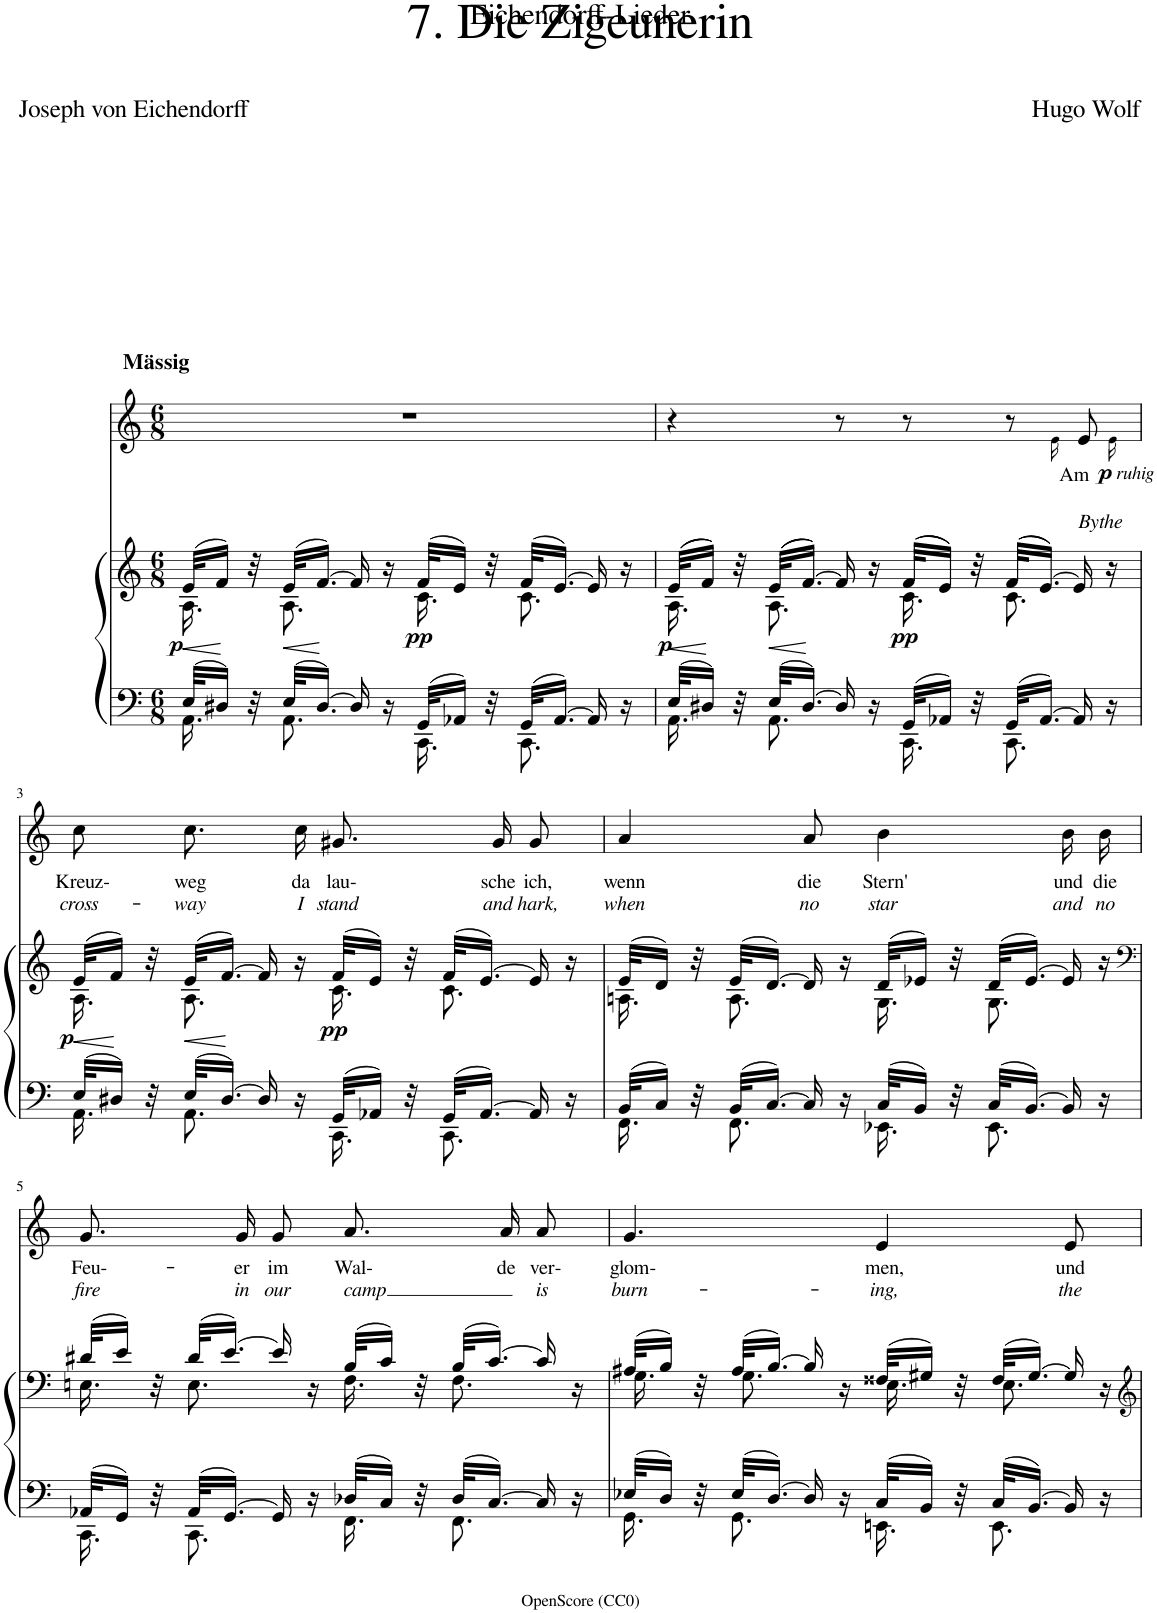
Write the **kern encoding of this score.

**kern	**kern	**dynam	**kern	**text	**text	**dynam
*part2	*part2	*part2	*part1	*part1	*part1	*part1
*staff3	*staff2	*staff2/3	*staff1	*staff1	*staff1	*staff1
*I"Piano	*	*	*I"Voice	*	*	*
*I'Pno	*	*	*	*	*	*
*clefF4	*clefG2	*	*clefG2	*	*	*
*k[]	*k[]	*	*k[]	*	*	*
*M6/8	*M6/8	*	*M6/8	*	*	*
=1	=1	=1	=1	=1	=1	=1
*^	*	*	*	*	*	*
!	!	!	!	!LO:TX:a:B:t=Mässig	!	!	!
!	!	!	!LO:HP:b	!	!	!	!
*	*	*^	*	*	*	*	*
!	!	!	!	!LO:DY:n=1:b	!	!	!	!
32E/KLL	16.AA\	(32e/KLL	16.A\	< p	2.r	.	.	.
16D#X/JJ	.	16f/JJ)	.	.	.	.	.	.
32r	32ryy	32r	32ryy	[	.	.	.	.
!	!	!	!	!LO:HP:b	!	!	!	!
32E/KLL	8.AA\	(32e/KLL	8.A\	<	.	.	.	.
[16.D#/JJ	.	[16.f/JJ)	.	.	.	.	.	.
16D#/]	.	16f/]	.	[	.	.	.	.
16r	16ryy	16r	16ryy	.	.	.	.	.
!	!	!	!	!LO:DY:n=2:b	!	!	!	!
32GG/KLL	16.CC\	(32f/KLL	16.c\	pp	.	.	.	.
16AA-X/JJ	.	16e/JJ)	.	.	.	.	.	.
32r	32ryy	32r	32ryy	.	.	.	.	.
32GG/KLL	8.CC\	(32f/KLL	8.c\	.	.	.	.	.
[16.AA-/JJ	.	[16.e/JJ)	.	.	.	.	.	.
16AA-/]	.	16e/]	.	.	.	.	.	.
16r	16ryy	16r	16ryy	.	.	.	.	.
=2	=2	=2	=2	=2	=2	=2	=2	=2
!	!	!	!	!LO:HP:b	!	!	!	!
*	*	*	*	*	*^	*	*	*
!	!	!	!	!LO:DY:n=1:b	!	!	!	!	!
32E/KLL	16.AA\	((32e/KLL	16.A\	< p	4r	4ryy	.	.	.
16D#X/JJ	.	16f/JJ))	.	.	.	.	.	.	.
32r	32ryy	32r	32ryy	[	.	.	.	.	.
!	!	!	!	!LO:HP:b	!	!	!	!	!
32E/KLL	8.AA\	((32e/KLL	8.A\	<	.	.	.	.	.
[16.D#/JJ	.	[16.f/JJ))	.	.	.	.	.	.	.
16D#/]	.	16f/]	.	[	8r	4ryy	.	.	.
16r	16ryy	16r	16ryy	.	.	.	.	.	.
!	!	!	!	!LO:DY:n=2:b	!	!	!	!	!
32GG/KLL	16.CC\	((32f/KLL	16.c\	pp	8r	.	.	.	.
16AA-X/JJ	.	16e/JJ))	.	.	.	.	.	.	.
32r	32ryy	32r	32ryy	.	.	.	.	.	.
32GG/KLL	8.CC\	((32f/KLL	8.c\	.	8r	8ryy	.	.	.
[16.AA-/JJ	.	[16.e/JJ))	.	.	.	.	.	.	.
!	!	!	!	!	!	!	!LO:LY:b	!	!
!	!	!	!	!	!	!	!	!LO:LY:b	!LO:DY:b
!	!	!	!	!	!	!	!	!	!LO:DY:n=1:b
16AA-/]	.	16e/]	.	.	8e/	16e\LL	.	By	p other-dynamics
!	!	!	!	!	!	!	!	!LO:LY:b	!
16r	16ryy	16r	16ryy	.	.	16e\JJ	.	the	.
!!LO:LB:g=z
=3	=3	=3	=3	=3	=3	=3	=3	=3	=3
!	!	!	!	!LO:HP:b	!	!	!LO:LY:b	!LO:LY:b	!
!	!	!	!	!LO:DY:n=1:b	!	!	!	!	!
*	*	*	*	*	*v	*v	*	*	*
32E/KLL	16.AA\	(32e/KLL	16.A\	< p	8cc\L	Kreuz-	cross-	.
16D#X/JJ	.	16f/JJ)	.	.	.	.	.	.
32r	32ryy	32r	32ryy	[	.	.	.	.
!	!	!	!	!LO:HP:b	!	!LO:LY:b	!LO:LY:b	!
32E/KLL	8.AA\	(32e/KLL	8.A\	<	8.cc\	weg	-way	.
[16.D#/JJ	.	[16.f/JJ)	.	.	.	.	.	.
16D#/]	.	16f/]	.	[	.	.	.	.
!	!	!	!	!	!	!LO:LY:b	!LO:LY:b	!
16r	16ryy	16r	16ryy	.	16cc\Jk	da	I	.
!	!	!	!	!LO:DY:n=2:b	!	!LO:LY:b	!LO:LY:b	!
32GG/KLL	16.CC\	(32f/KLL	16.c\	pp	8.g#X/L	lau-	stand	.
16AA-X/JJ	.	16e/JJ)	.	.	.	.	.	.
32r	32ryy	32r	32ryy	.	.	.	.	.
32GG/KLL	8.CC\	(32f/KLL	8.c\	.	.	.	.	.
[16.AA-/JJ	.	[16.e/JJ)	.	.	.	.	.	.
!	!	!	!	!	!	!LO:LY:b	!LO:LY:b	!
.	.	.	.	.	16g#/K	sche	and	.
!	!	!	!	!	!	!LO:LY:b	!LO:LY:b	!
16AA-/]	.	16e/]	.	.	8g#/J	ich,	hark,	.
16r	16ryy	16r	16ryy	.	.	.	.	.
=4	=4	=4	=4	=4	=4	=4	=4	=4
!	!	!	!	!	!	!LO:LY:b	!LO:LY:b	!
32BB/KLL	16.FF\	(32e/KLL	16.An\	.	4a/	wenn	when	.
16C/JJ	.	16d/JJ)	.	.	.	.	.	.
32r	32ryy	32r	32ryy	.	.	.	.	.
32BB/KLL	8.FF\	(32e/KLL	8.A\	.	.	.	.	.
[16.C/JJ	.	[16.d/JJ)	.	.	.	.	.	.
!	!	!	!	!	!	!LO:LY:b	!LO:LY:b	!
16C/]	.	16d/]	.	.	8a/	die	no	.
16r	16ryy	16r	16ryy	.	.	.	.	.
!	!	!	!	!	!	!LO:LY:b	!LO:LY:b	!
32C/KLL	16.EE-X\	(32d/KLL	16.G\	.	4b\	Stern'	star	.
16BB/JJ	.	16e-X/JJ)	.	.	.	.	.	.
32r	32ryy	32r	32ryy	.	.	.	.	.
32C/KLL	8.EE-\	(32d/KLL	8.G\	.	.	.	.	.
[16.BB/JJ	.	[16.e-/JJ)	.	.	.	.	.	.
!	!	!	!	!	!	!LO:LY:b	!LO:LY:b	!
16BB/]	.	16e-/]	.	.	16b\LL	und	and	.
!	!	!	!	!	!	!LO:LY:b	!LO:LY:b	!
16r	16ryy	16r	16ryy	.	16b\JJ	die	no	.
!!LO:LB:g=z
=5	=5	=5	=5	=5	=5	=5	=5	=5
*	*	*clefF4	*	*	*	*	*	*
!	!	!	!	!	!	!LO:LY:b	!LO:LY:b	!
32AA-X/KLL	16.CC\	(32d#X/KLL	16.En\	.	8.g/L	Feu--	fire	.
16GG/JJ	.	16e/JJ)	.	.	.	.	.	.
32r	32ryy	32r	32ryy	.	.	.	.	.
32AA-/KLL	8.CC\	(32d#/KLL	8.E\	.	.	.	.	.
[16.GG/JJ	.	[16.e/JJ)	.	.	.	.	.	.
!	!	!	!	!	!	!LO:LY:b	!LO:LY:b	!
.	.	.	.	.	16g/K	-er	in	.
!	!	!	!	!	!	!LO:LY:b	!LO:LY:b	!
16GG/]	.	16e/]	.	.	8g/J	im	our	.
16r	16ryy	16r	16ryy	.	.	.	.	.
!	!	!	!	!	!	!LO:LY:b	!LO:LY:b	!
32D-X/KLL	16.FF\	(32B/KLL	16.F\	.	8.a/L	Wal-	camp	.
16C/JJ	.	16c/JJ)	.	.	.	.	.	.
32r	32ryy	32r	32ryy	.	.	.	.	.
32D-/KLL	8.FF\	(32B/KLL	8.F\	.	.	.	.	.
[16.C/JJ	.	[16.c/JJ)	.	.	.	.	.	.
!	!	!	!	!	!	!LO:LY:b	!	!
.	.	.	.	.	16a/K	de	.	.
!	!	!	!	!	!	!LO:LY:b	!LO:LY:b	!
16C/]	.	16c/]	.	.	8a/J	ver-	is	.
16r	16ryy	16r	16ryy	.	.	.	.	.
=6	=6	=6	=6	=6	=6	=6	=6	=6
!	!	!	!	!	!	!LO:LY:b	!LO:LY:b	!
32E-X/KLL	16.GG\	(32A#X/KLL	16.G\	.	4.g/	glom-	burn-	.
16D/JJ	.	16B/JJ)	.	.	.	.	.	.
32r	32ryy	32r	32ryy	.	.	.	.	.
32E-/KLL	8.GG\	(32A#/KLL	8.G\	.	.	.	.	.
[16.D/JJ	.	[16.B/JJ)	.	.	.	.	.	.
16D/]	.	16B/]	.	.	.	.	.	.
16r	16ryy	16r	16ryy	.	.	.	.	.
!	!	!	!	!	!	!LO:LY:b	!LO:LY:b	!
32C/KLL	16.EEn\	(32F##X/KLL	16.E\	.	4e/	men,	-ing,	.
16BB/JJ	.	16G#X/JJ)	.	.	.	.	.	.
32r	32ryy	32r	32ryy	.	.	.	.	.
32C/KLL	8.EE\	(32F##/KLL	8.E\	.	.	.	.	.
[16.BB/JJ	.	[16.G#/JJ)	.	.	.	.	.	.
!	!	!	!	!	!	!LO:LY:b	!LO:LY:b	!
16BB/]	.	16G#/]	.	.	8e/	und	the	.
16r	16ryy	16r	16ryy	.	.	.	.	.
*v	*v	*	*	*	*	*	*	*
*	*v	*v	*	*	*	*	*
=	=	=	=	=	=	=
*-	*-	*-	*-	*-	*-	*-
